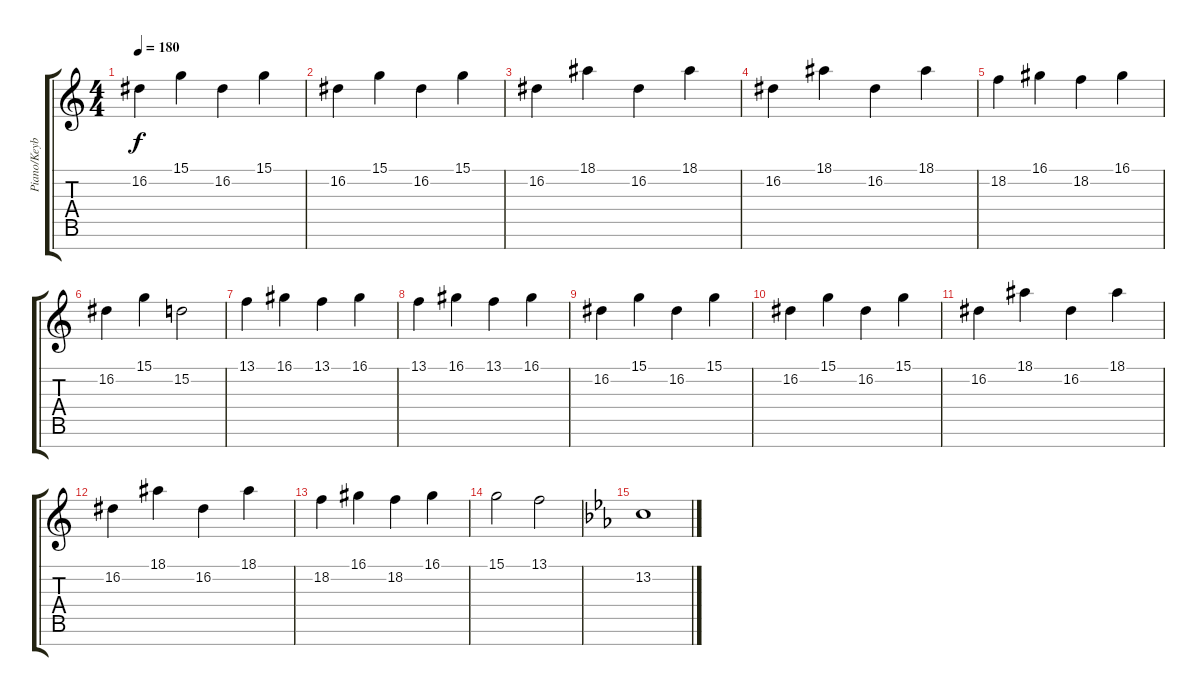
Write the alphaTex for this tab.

\track ("Piano/Keyboard" "Piano/Keyb") {instrument acousticgrandpiano}
\staff {score tabs}
\tuning (E4 B3 G3 D3 A2 E2 B1) {hide}
\ts (4 4)
\tempo 180
\clef g2
\ks c
16.2.4{dy f} 15.1.4 16.2.4 15.1.4 |
16.2.4 15.1.4 16.2.4 15.1.4 |
16.2.4 18.1.4 16.2.4 18.1.4 |
16.2.4 18.1.4 16.2.4 18.1.4 |
18.2.4 16.1.4 18.2.4 16.1.4 |
16.2.4 15.1.4 15.2.2 |
13.1.4 16.1.4 13.1.4 16.1.4 |
13.1.4 16.1.4 13.1.4 16.1.4 |
16.2.4 15.1.4 16.2.4 15.1.4 |
16.2.4 15.1.4 16.2.4 15.1.4 |
16.2.4 18.1.4 16.2.4 18.1.4 |
16.2.4 18.1.4 16.2.4 18.1.4 |
18.2.4 16.1.4 18.2.4 16.1.4 |
15.1.2 13.1.2 |
\ks cminor
13.2.1
